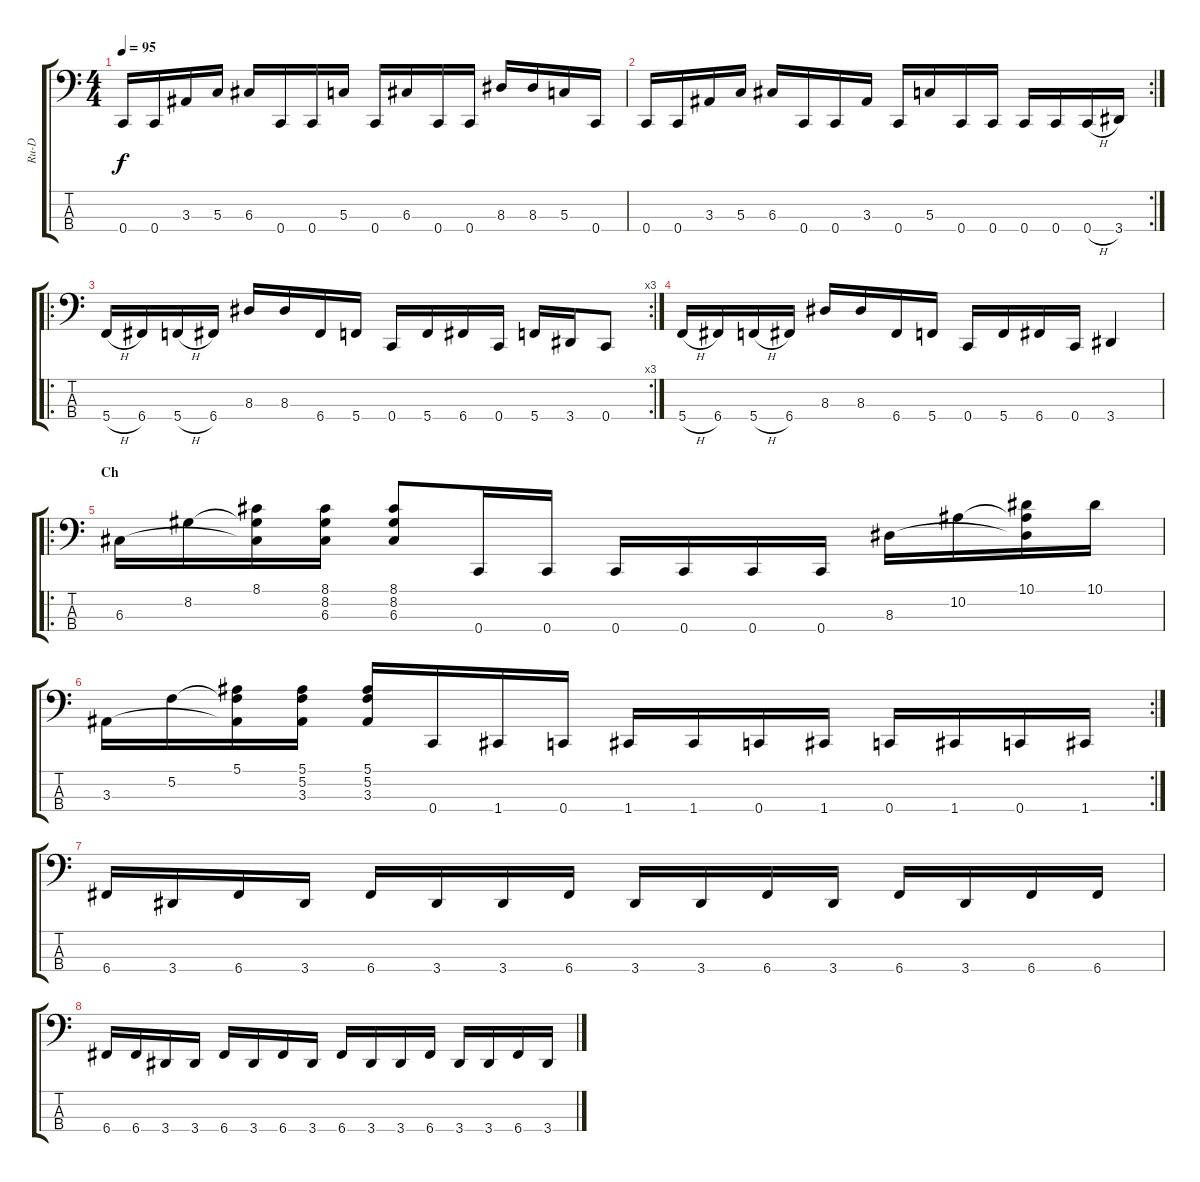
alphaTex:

\track ("Ru-D" "Ru-D") {instrument electricbassfinger}
\staff {score tabs}
\tuning (F2 C2 G1 C1) {hide}
\ts (4 4)
\tempo 95
\clef f4
\ks c
0.4.16{dy f} 0.4.16 3.3.16 5.3.16 6.3.16 0.4.16 0.4.16 5.3.16 0.4.16 6.3.16 0.4.16 0.4.16 8.3.16 8.3.16 5.3.16 0.4.16 |
\rc 2
0.4.16 0.4.16 3.3.16 5.3.16 6.3.16 0.4.16 0.4.16 3.3.16 0.4.16 5.3.16 0.4.16 0.4.16 0.4.16 0.4.16 0.4{h}.16 3.4.16 |
\ro
\rc 3
5.4{h}.16 6.4.16 5.4{h}.16 6.4.16 8.3.16 8.3.16 6.4.16 5.4.16 0.4.16 5.4.16 6.4.16 0.4.16 5.4.16 3.4.16 0.4.8 |
5.4{h}.16 6.4.16 5.4{h}.16 6.4.16 8.3.16 8.3.16 6.4.16 5.4.16 0.4.16 5.4.16 6.4.16 0.4.16 3.4.4 |
\ro
\section ("" "Ch")
6.3.16{instrument slapbass1} 8.2.16 (8.1 8.2{t} 6.3{t}).16 (8.1 8.2 6.3).16 (8.1 8.2 6.3).8 0.4.16 0.4.16 0.4.16 0.4.16 0.4.16 0.4.16 8.3.16 10.2.16 (10.1 10.2{t} 8.3{t}).16 10.1.16 |
\rc 2
3.3.16{instrument slapbass1} 5.2.16 (5.1 5.2{t} 3.3{t}).16 (5.1 5.2 3.3).16 (5.1 5.2 3.3).16 0.4.16 1.4.16 0.4.16 1.4.16 1.4.16 0.4.16 1.4.16 0.4.16 1.4.16 0.4.16 1.4.16 |
6.4.16{instrument electricbassfinger} 3.4.16 6.4.16 3.4.16 6.4.16 3.4.16 3.4.16 6.4.16 3.4.16 3.4.16 6.4.16 3.4.16 6.4.16 3.4.16 6.4.16 6.4.16 |
6.4.16 6.4.16 3.4.16 3.4.16 6.4.16 3.4.16 6.4.16 3.4.16 6.4.16 3.4.16 3.4.16 6.4.16 3.4.16 3.4.16 6.4.16 3.4.16
